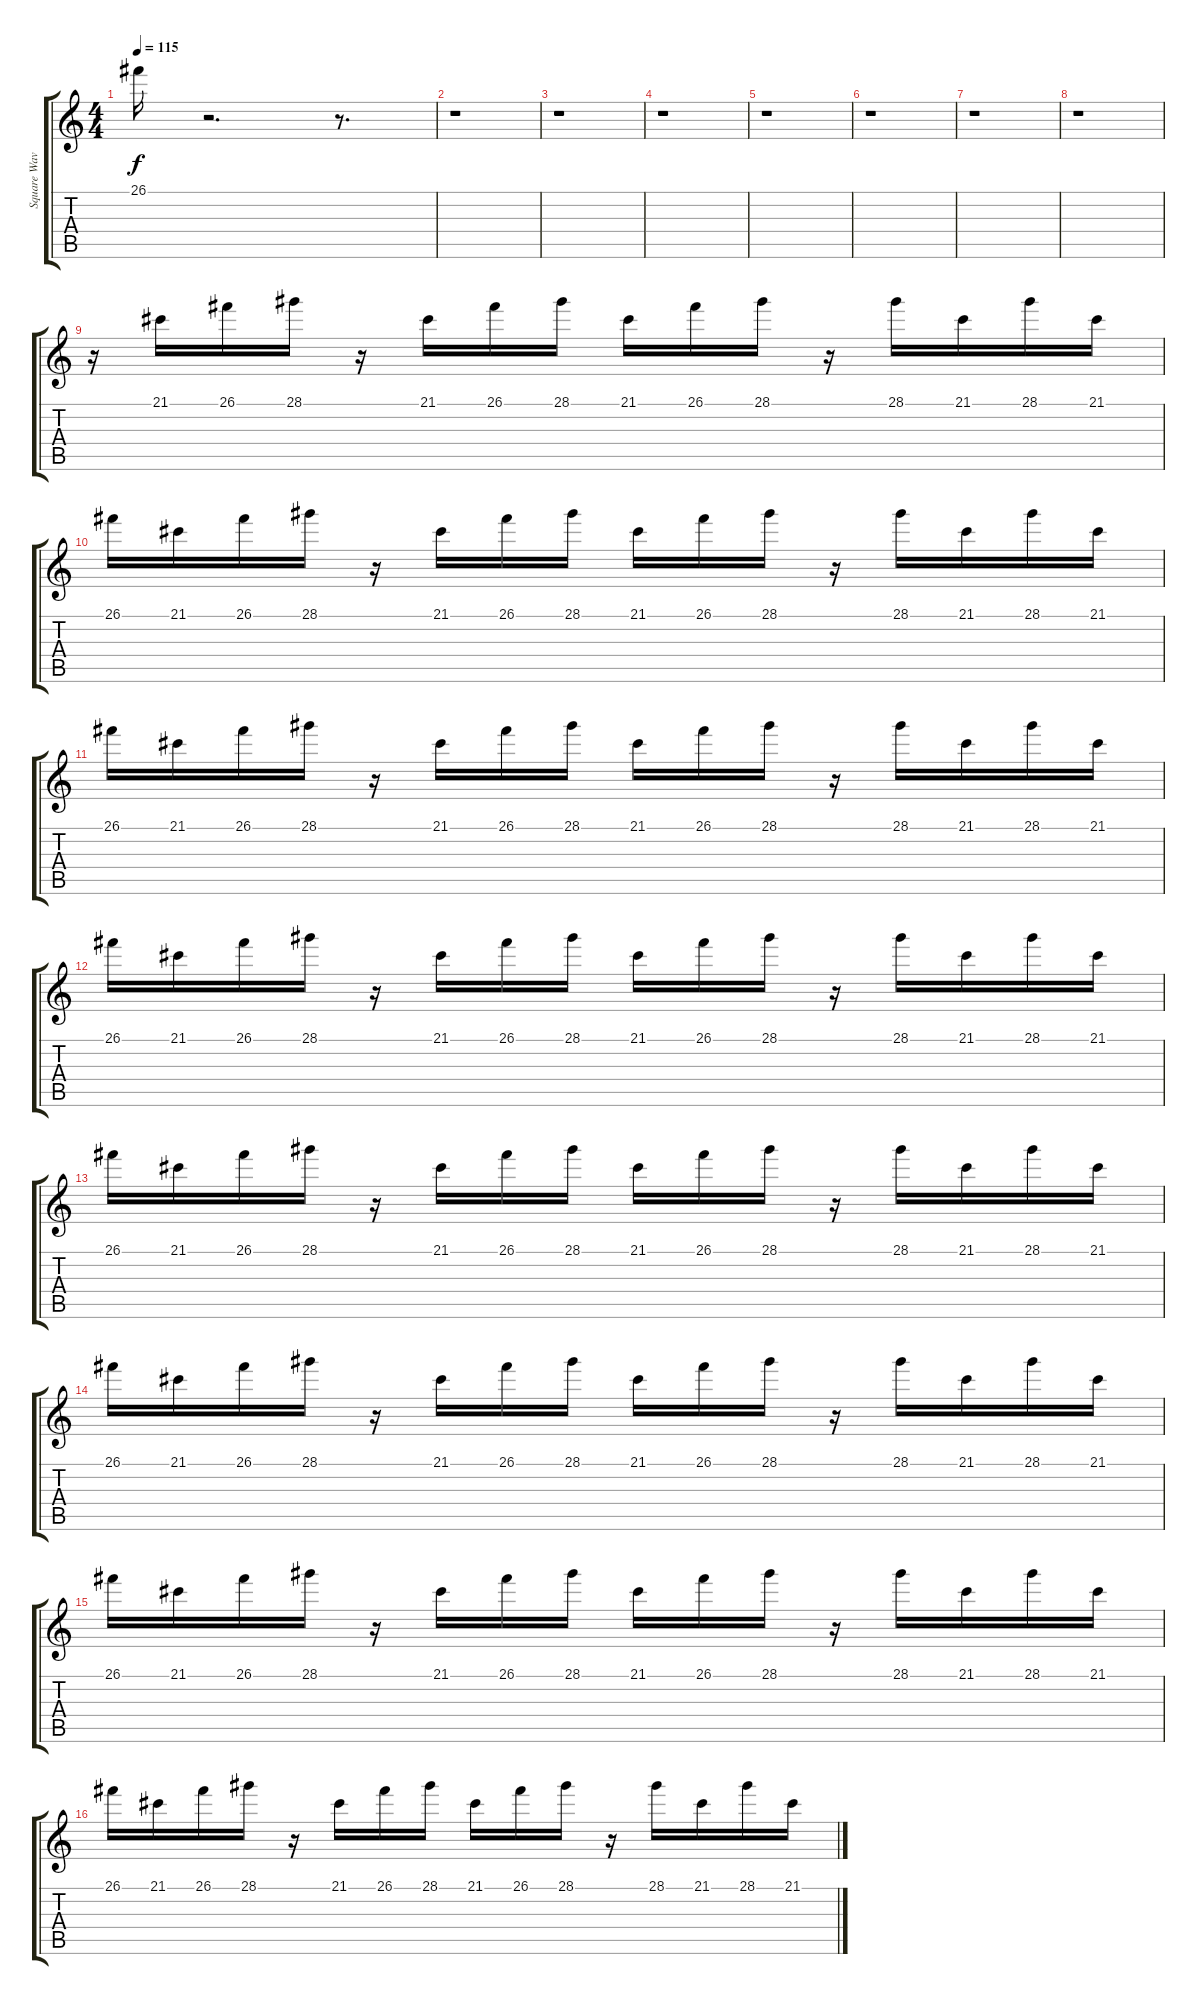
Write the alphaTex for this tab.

\track ("Square Wave (echo)" "Square Wav") {instrument lead1square}
\staff {score tabs}
\tuning (E4 B3 G3 D3 A2 E2) {hide}
\ts (4 4)
\tempo 115
\clef g2
\ks c
26.1.16{dy f} r.2{d} r.8{d} |
r.1 |
r.1 |
r.1 |
r.1 |
r.1 |
r.1 |
r.1 |
r.16 21.1.16 26.1.16 28.1.16 r.16 21.1.16 26.1.16 28.1.16 21.1.16 26.1.16 28.1.16 r.16 28.1.16 21.1.16 28.1.16 21.1.16 |
26.1.16 21.1.16 26.1.16 28.1.16 r.16 21.1.16 26.1.16 28.1.16 21.1.16 26.1.16 28.1.16 r.16 28.1.16 21.1.16 28.1.16 21.1.16 |
26.1.16 21.1.16 26.1.16 28.1.16 r.16 21.1.16 26.1.16 28.1.16 21.1.16 26.1.16 28.1.16 r.16 28.1.16 21.1.16 28.1.16 21.1.16 |
26.1.16 21.1.16 26.1.16 28.1.16 r.16 21.1.16 26.1.16 28.1.16 21.1.16 26.1.16 28.1.16 r.16 28.1.16 21.1.16 28.1.16 21.1.16 |
26.1.16 21.1.16 26.1.16 28.1.16 r.16 21.1.16 26.1.16 28.1.16 21.1.16 26.1.16 28.1.16 r.16 28.1.16 21.1.16 28.1.16 21.1.16 |
26.1.16 21.1.16 26.1.16 28.1.16 r.16 21.1.16 26.1.16 28.1.16 21.1.16 26.1.16 28.1.16 r.16 28.1.16 21.1.16 28.1.16 21.1.16 |
26.1.16 21.1.16 26.1.16 28.1.16 r.16 21.1.16 26.1.16 28.1.16 21.1.16 26.1.16 28.1.16 r.16 28.1.16 21.1.16 28.1.16 21.1.16 |
26.1.16 21.1.16 26.1.16 28.1.16 r.16 21.1.16 26.1.16 28.1.16 21.1.16 26.1.16 28.1.16 r.16 28.1.16 21.1.16 28.1.16 21.1.16
